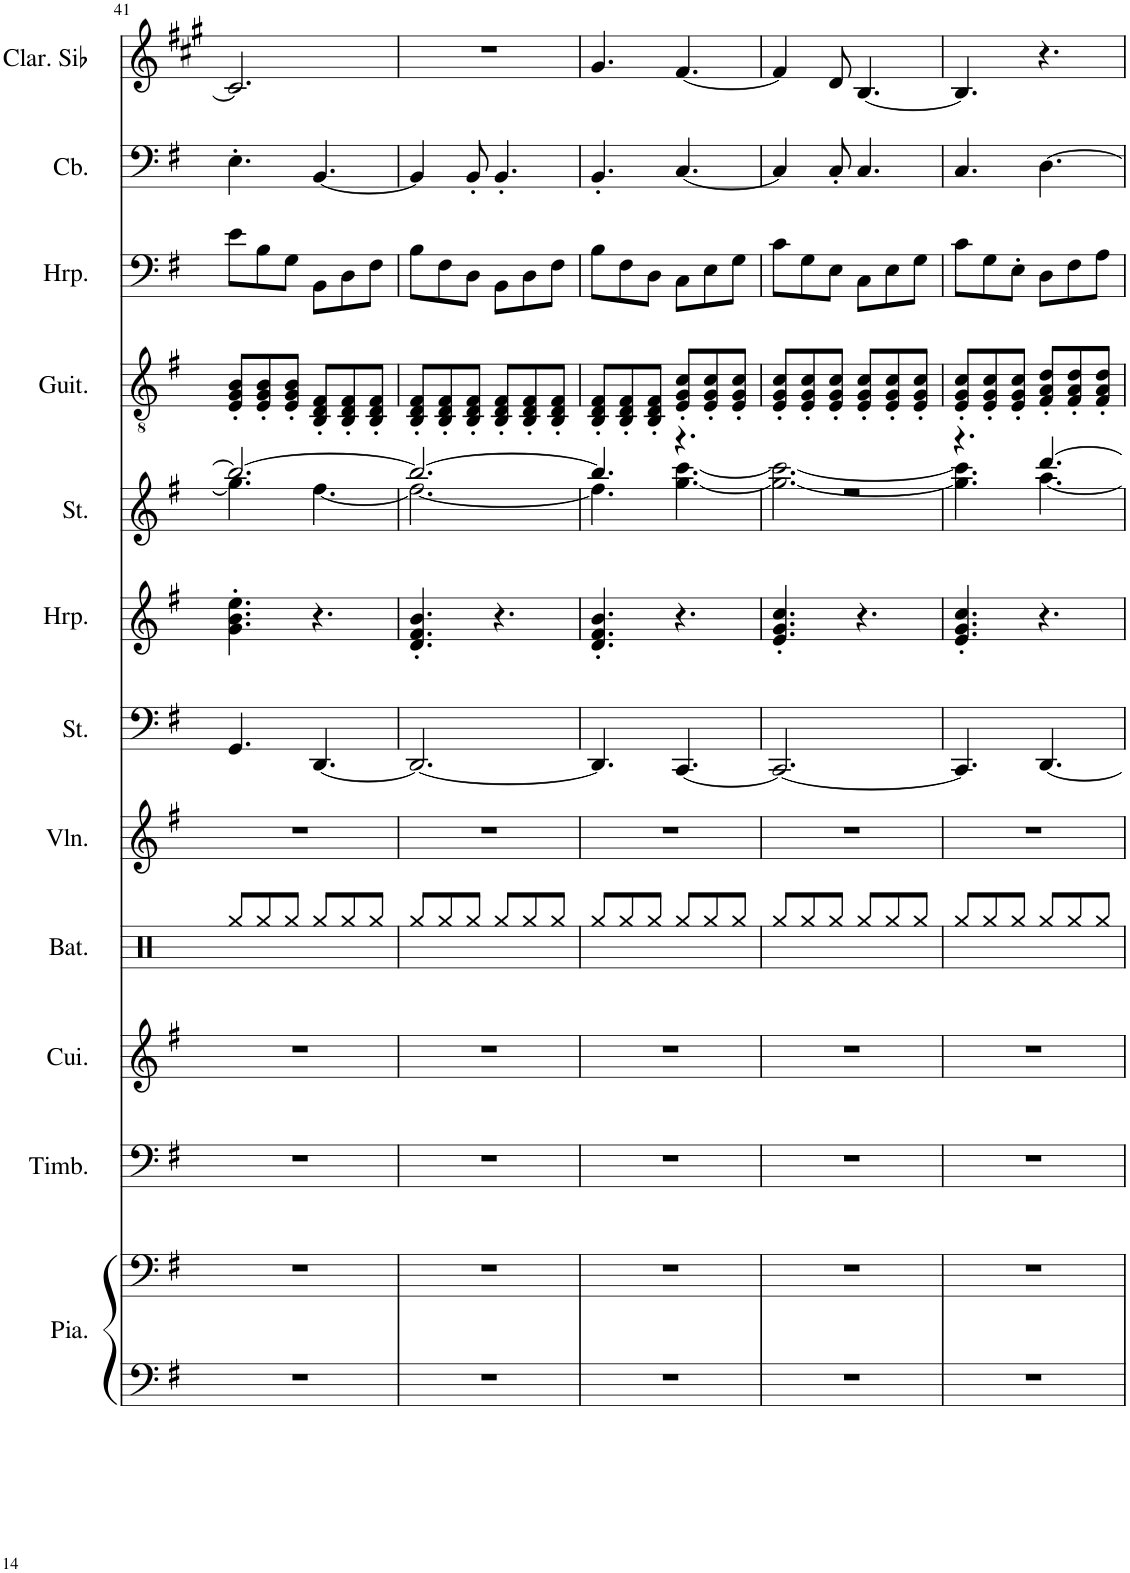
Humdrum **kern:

**kern	**kern	**kern	**kern	**kern	**kern	**kern	**kern	**kern	**kern	**kern	**kern	**kern
*part12	*part12	*part11	*part10	*part9	*part8	*part7	*part6	*part5	*part4	*part3	*part2	*part1
*staff13	*staff12	*staff11	*staff10	*staff9	*staff8	*staff7	*staff6	*staff5	*staff4	*staff3	*staff2	*staff1
*I"Piano, Bright Acoustic Piano	*	*I"Timbales, Timpani Ensemble	*I"Cuivres, Brass Section	*I"Batterie, Drums	*I"Violon, Tremolo Strings	*I"Cordes, String Ensemble 2	*I"Harpe	*I"Cordes, String Ensemble 2	*I"Guitare classique, Acoustic Guitar (nylon)	*I"Harpe, Orchestral Harp	*I"Contrebasse, Acoustic Bass	*I"Clarinette en Sib
*I'Pia.	*	*I'Timb.	*I'Cui.	*I'Bat.	*I'Vln.	*I'St.	*I'Hrp.	*I'St.	*I'Guit.	*I'Hrp.	*I'Cb.	*I'Clar. Sib
!!LO:PB:g=z
*clefF4	*clefF4	*clefF4	*clefG2	*clefX	*clefG2	*clefF4	*clefG2	*clefG2	*clefGv2	*clefF4	*clefF4	*clefG2
*	*	*	*	*	*	*	*	*	*	*	*Trd7c12	*Trd1c2
*k[f#]	*k[f#]	*k[f#]	*k[f#]	*k[]	*k[f#]	*k[f#]	*k[f#]	*k[f#]	*k[f#]	*k[f#]	*k[f#]	*k[f#c#g#]
*M6/8	*M6/8	*M6/8	*M6/8	*M6/8	*M6/8	*M6/8	*M6/8	*M6/8	*M6/8	*M6/8	*M6/8	*M6/8
=41	=41	=41	=41	=41	=41	=41	=41	=41	=41	=41	=41	=41
*	*	*	*	*	*	*	*	*^	*	*	*	*
2.r	2.r	2.r	2.r	8Rgg/L	2.r	4.GG/	4.g\' 4.b\' 4.ee\'	2.bb/_	4.gg\]	8E/' 8G/' 8B/'L	8e\L	4.E'\	2.c#/]
.	.	.	.	8Rgg/	.	.	.	.	.	8E/' 8G/' 8B/'	8B\	.	.
.	.	.	.	8Rgg/J	.	.	.	.	.	8E/' 8G/' 8B/'J	8G\J	.	.
.	.	.	.	8Rgg/L	.	[4.DD/	4.r	.	[4.ff#\	8BB/' 8D/' 8F#/'L	8BB\L	[4.BB/	.
.	.	.	.	8Rgg/	.	.	.	.	.	8BB/' 8D/' 8F#/'	8D\	.	.
.	.	.	.	8Rgg/J	.	.	.	.	.	8BB/' 8D/' 8F#/'J	8F#\J	.	.
=42	=42	=42	=42	=42	=42	=42	=42	=42	=42	=42	=42	=42	=42
2.r	2.r	2.r	2.r	8Rgg/L	2.r	2.DD/_	4.d/' 4.f#/' 4.b/'	2.bb/_	2.ff#\_	8BB/' 8D/' 8F#/'L	8B\L	4BB/]	2.r
.	.	.	.	8Rgg/	.	.	.	.	.	8BB/' 8D/' 8F#/'	8F#\	.	.
.	.	.	.	8Rgg/J	.	.	.	.	.	8BB/' 8D/' 8F#/'J	8D\J	8BB'/	.
.	.	.	.	8Rgg/L	.	.	4.r	.	.	8BB/' 8D/' 8F#/'L	8BB\L	4.BB'/	.
.	.	.	.	8Rgg/	.	.	.	.	.	8BB/' 8D/' 8F#/'	8D\	.	.
.	.	.	.	8Rgg/J	.	.	.	.	.	8BB/' 8D/' 8F#/'J	8F#\J	.	.
=43	=43	=43	=43	=43	=43	=43	=43	=43	=43	=43	=43	=43	=43
2.r	2.r	2.r	2.r	8Rgg/L	2.r	4.DD/]	4.d/' 4.f#/' 4.b/'	4.bb/]	4.ff#\]	8BB/' 8D/' 8F#/'L	8B\L	4.BB'/	4.g#/
.	.	.	.	8Rgg/	.	.	.	.	.	8BB/' 8D/' 8F#/'	8F#\	.	.
.	.	.	.	8Rgg/J	.	.	.	.	.	8BB/' 8D/' 8F#/'J	8D\J	.	.
.	.	.	.	8Rgg/L	.	[4.CC/	4.r	4.r	[4.gg\ [4.ccc\	8E/' 8G/' 8c/'L	8C\L	[4.C/	[4.f#/
.	.	.	.	8Rgg/	.	.	.	.	.	8E/' 8G/' 8c/'	8E\	.	.
.	.	.	.	8Rgg/J	.	.	.	.	.	8E/' 8G/' 8c/'J	8G\J	.	.
=44	=44	=44	=44	=44	=44	=44	=44	=44	=44	=44	=44	=44	=44
2.r	2.r	2.r	2.r	8Rgg/L	2.r	2.CC/_	4.e/' 4.g/' 4.cc/'	2.r	2.gg\_ 2.ccc\_	8E/' 8G/' 8c/'L	8c\L	4C/]	4f#/]
.	.	.	.	8Rgg/	.	.	.	.	.	8E/' 8G/' 8c/'	8G\	.	.
.	.	.	.	8Rgg/J	.	.	.	.	.	8E/' 8G/' 8c/'J	8E\J	8C'/	8d/
.	.	.	.	8Rgg/L	.	.	4.r	.	.	8E/' 8G/' 8c/'L	8C\L	4.C/	[4.B/
.	.	.	.	8Rgg/	.	.	.	.	.	8E/' 8G/' 8c/'	8E\	.	.
.	.	.	.	8Rgg/J	.	.	.	.	.	8E/' 8G/' 8c/'J	8G\J	.	.
=45	=45	=45	=45	=45	=45	=45	=45	=45	=45	=45	=45	=45	=45
2.r	2.r	2.r	2.r	8Rgg/L	2.r	4.CC/]	4.e/' 4.g/' 4.cc/'	4.r	4.gg\] 4.ccc\]	8E/' 8G/' 8c/'L	8c\L	4.C/	4.B/]
.	.	.	.	8Rgg/	.	.	.	.	.	8E/' 8G/' 8c/'	8G\	.	.
.	.	.	.	8Rgg/J	.	.	.	.	.	8E/' 8G/' 8c/'J	8E'\J	.	.
.	.	.	.	8Rgg/L	.	[4.DD/	4.r	[4.ddd/	[4.aa\	8F#/' 8A/' 8d/'L	8D\L	[4.D\	4.r
.	.	.	.	8Rgg/	.	.	.	.	.	8F#/' 8A/' 8d/'	8F#\	.	.
.	.	.	.	8Rgg/J	.	.	.	.	.	8F#/' 8A/' 8d/'J	8A\J	.	.
*	*	*	*	*	*	*	*	*v	*v	*	*	*	*
=	=	=	=	=	=	=	=	=	=	=	=	=
*-	*-	*-	*-	*-	*-	*-	*-	*-	*-	*-	*-	*-
